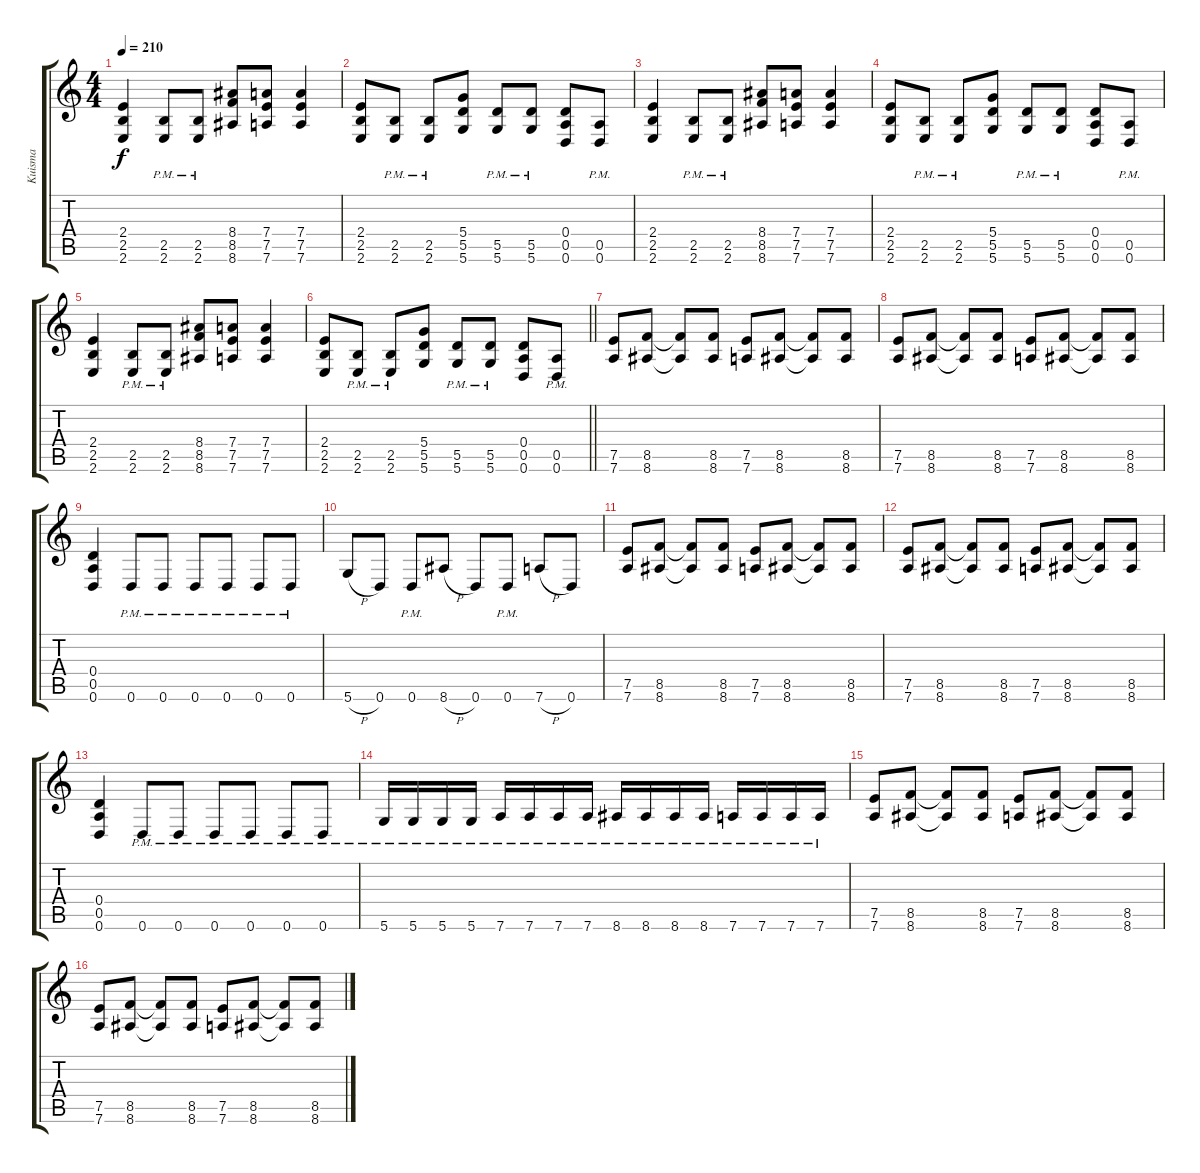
\track ("Kuisma" "Kuisma") {instrument distortionguitar}
\staff {score tabs}
\tuning (E4 B3 G3 D3 A2 D2) {hide}
\ts (4 4)
\tempo 210
\clef g2
\ks c
(2.4 2.5 2.6).4{dy f} (2.5{pm} 2.6{pm}).8 (2.5{pm} 2.6{pm}).8 (8.4 8.5 8.6).8 (7.4 7.5 7.6).8 (7.4 7.5 7.6).4 |
(2.4 2.5 2.6).8 (2.5{pm} 2.6{pm}).8 (2.5{pm} 2.6{pm}).8 (5.4 5.5 5.6).8 (5.5{pm} 5.6{pm}).8 (5.5{pm} 5.6{pm}).8 (0.4 0.5 0.6).8 (0.5{pm} 0.6{pm}).8 |
(2.4 2.5 2.6).4 (2.5{pm} 2.6{pm}).8 (2.5{pm} 2.6{pm}).8 (8.4 8.5 8.6).8 (7.4 7.5 7.6).8 (7.4 7.5 7.6).4 |
(2.4 2.5 2.6).8 (2.5{pm} 2.6{pm}).8 (2.5{pm} 2.6{pm}).8 (5.4 5.5 5.6).8 (5.5{pm} 5.6{pm}).8 (5.5{pm} 5.6{pm}).8 (0.4 0.5 0.6).8 (0.5{pm} 0.6{pm}).8 |
(2.4 2.5 2.6).4 (2.5{pm} 2.6{pm}).8 (2.5{pm} 2.6{pm}).8 (8.4 8.5 8.6).8 (7.4 7.5 7.6).8 (7.4 7.5 7.6).4 |
\barLineRight lightlight
(2.4 2.5 2.6).8 (2.5{pm} 2.6{pm}).8 (2.5{pm} 2.6{pm}).8 (5.4 5.5 5.6).8 (5.5{pm} 5.6{pm}).8 (5.5{pm} 5.6{pm}).8 (0.4 0.5 0.6).8 (0.5{pm} 0.6{pm}).8 |
(7.5 7.6).8 (8.5 8.6).8 (8.5{t} 8.6{t}).8 (8.5 8.6).8 (7.5 7.6).8 (8.5 8.6).8 (8.5{t} 8.6{t}).8 (8.5 8.6).8 |
(7.5 7.6).8 (8.5 8.6).8 (8.5{t} 8.6{t}).8 (8.5 8.6).8 (7.5 7.6).8 (8.5 8.6).8 (8.5{t} 8.6{t}).8 (8.5 8.6).8 |
(0.4 0.5 0.6).4 0.6{pm}.8 0.6{pm}.8 0.6{pm}.8 0.6{pm}.8 0.6{pm}.8 0.6{pm}.8 |
5.6{h}.8 0.6.8 0.6{pm}.8 8.6{h}.8 0.6.8 0.6{pm}.8 7.6{h}.8 0.6.8 |
(7.5 7.6).8 (8.5 8.6).8 (8.5{t} 8.6{t}).8 (8.5 8.6).8 (7.5 7.6).8 (8.5 8.6).8 (8.5{t} 8.6{t}).8 (8.5 8.6).8 |
(7.5 7.6).8 (8.5 8.6).8 (8.5{t} 8.6{t}).8 (8.5 8.6).8 (7.5 7.6).8 (8.5 8.6).8 (8.5{t} 8.6{t}).8 (8.5 8.6).8 |
(0.4 0.5 0.6).4 0.6{pm}.8 0.6{pm}.8 0.6{pm}.8 0.6{pm}.8 0.6{pm}.8 0.6{pm}.8 |
5.6{pm}.16 5.6{pm}.16 5.6{pm}.16 5.6{pm}.16 7.6{pm}.16 7.6{pm}.16 7.6{pm}.16 7.6{pm}.16 8.6{pm}.16 8.6{pm}.16 8.6{pm}.16 8.6{pm}.16 7.6{pm}.16 7.6{pm}.16 7.6{pm}.16 7.6{pm}.16 |
(7.5 7.6).8 (8.5 8.6).8 (8.5{t} 8.6{t}).8 (8.5 8.6).8 (7.5 7.6).8 (8.5 8.6).8 (8.5{t} 8.6{t}).8 (8.5 8.6).8 |
(7.5 7.6).8 (8.5 8.6).8 (8.5{t} 8.6{t}).8 (8.5 8.6).8 (7.5 7.6).8 (8.5 8.6).8 (8.5{t} 8.6{t}).8 (8.5 8.6).8
